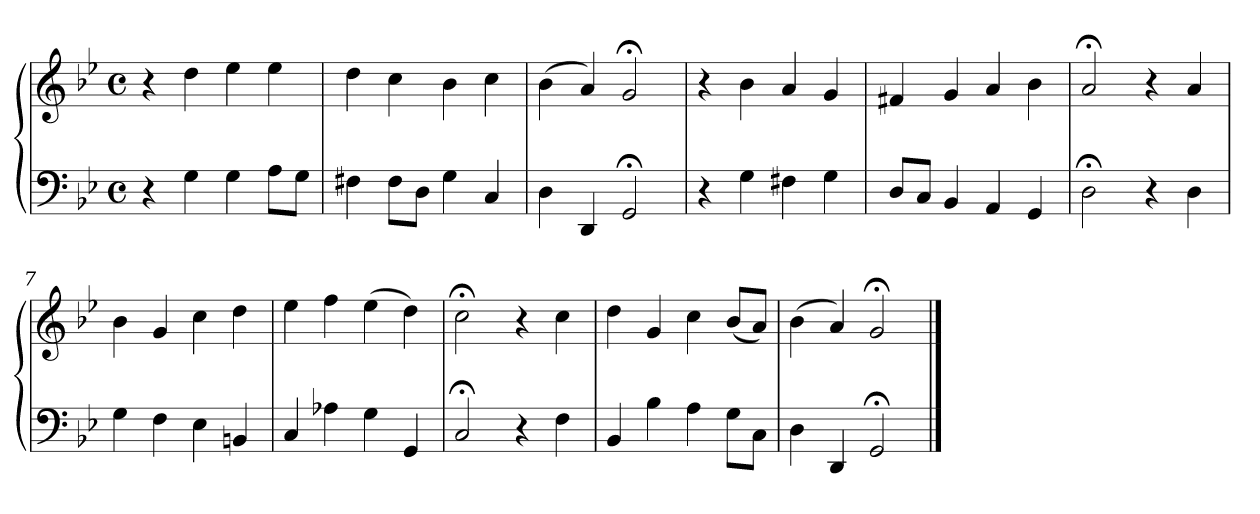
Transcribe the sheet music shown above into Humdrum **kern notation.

**kern	**kern
*part1	*part1
*staff2	*staff1
*clefF4	*clefG2
*k[b-e-]	*k[b-e-]
*M4/4	*M4/4
*met(c)	*met(c)
=1	=1
4r	4r
4G	4dd
4G	4ee-
8AL	4ee-
8GJ	.
=2	=2
4F#X	4dd
8F#L	4cc
8DJ	.
4G	4b-
4C	4cc
=3	=3
4D	(4b-
4DD	4a)
2GG;<	2g;<
=4	=4
4r	4r
4G	4b-
4F#X	4a
4G	4g
=5	=5
8DL	4f#X
8CJ	.
4BB-	4g
4AA	4a
4GG	4b-
=6	=6
2D;<	2a;<
4r	4r
4D	4a
=7	=7
4G	4b-
4F	4g
4E-	4cc
4BBn	4dd
!!LO:LB:g=z
=8	=8
4C	4ee-
4A-X	4ff
4G	(4ee-
4GG	4dd)
=9	=9
2C;<	2cc;<
4r	4r
4F	4cc
=10	=10
4BB-	4dd
4B-	4g
4A	4cc
8GL	(8b-L
8CJ	8aJ)
=11	=11
4D	(4b-
4DD	4a)
2GG;<	2g;<
==	==
*-	*-
